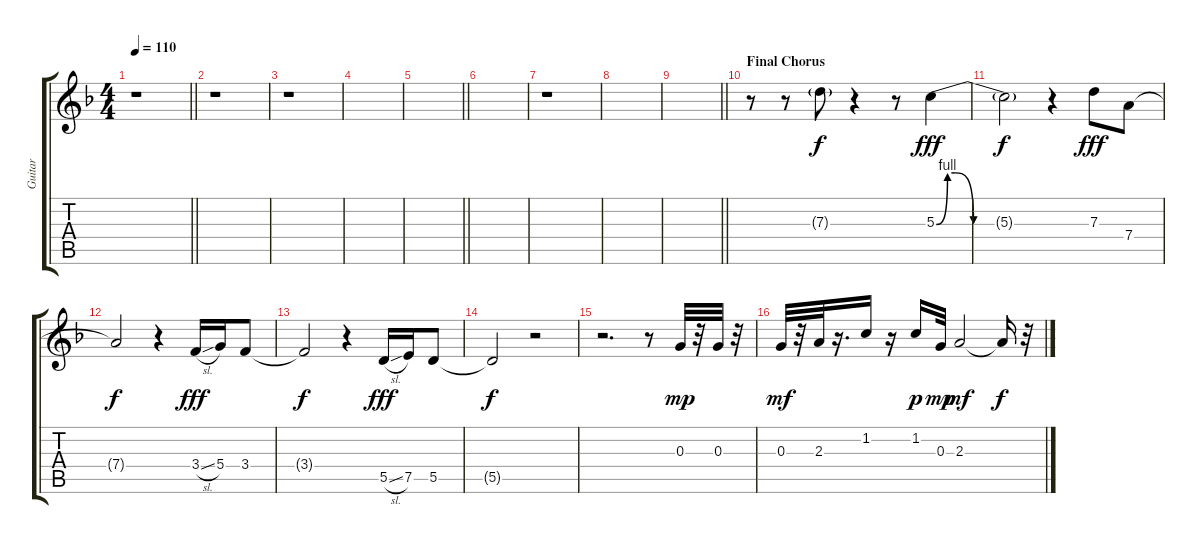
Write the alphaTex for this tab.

\track ("Guitar" "Guitar") {instrument electricguitarmuted}
\staff {score tabs}
\tuning (E4 B3 G3 D3 A2 E2) {hide}
\ts (4 4)
\tempo 110
\clef g2
\barLineRight lightlight
\ks dminor
r.1{dy f} |
r.1 |
r.1 |
|
\barLineRight lightlight
|
|
r.1 |
|
\barLineRight lightlight
|
\section ("" "Final Chorus")
r.8 r.8 7.3{g}.8 r.4 r.8 5.3{be (custom 0 0 6 4 10 4 20 0 30 0 60 0)}.4{dy fff} |
5.3{t}.2{dy f} r.4 7.3.8{dy fff} 7.4.8 |
7.4{t}.2{dy f} r.4 3.4{sl}.16{dy fff} 5.4.16 3.4.8 |
3.4{t}.2{dy f} r.4 5.5{sl}.16{dy fff} 7.5.16 5.5.8 |
5.5{t}.2{dy f} r.2 |
r.2{d} r.8 0.3.32{dy mp} r.32 0.3.32 r.32 |
0.3.32{dy mf} r.32 2.3.32 r.16{d} 1.2.16 r.16 1.2.16{dy p} 0.3.32{dy mp} 2.3.2{dy mf} 2.3{t}.16{dy f} r.32
